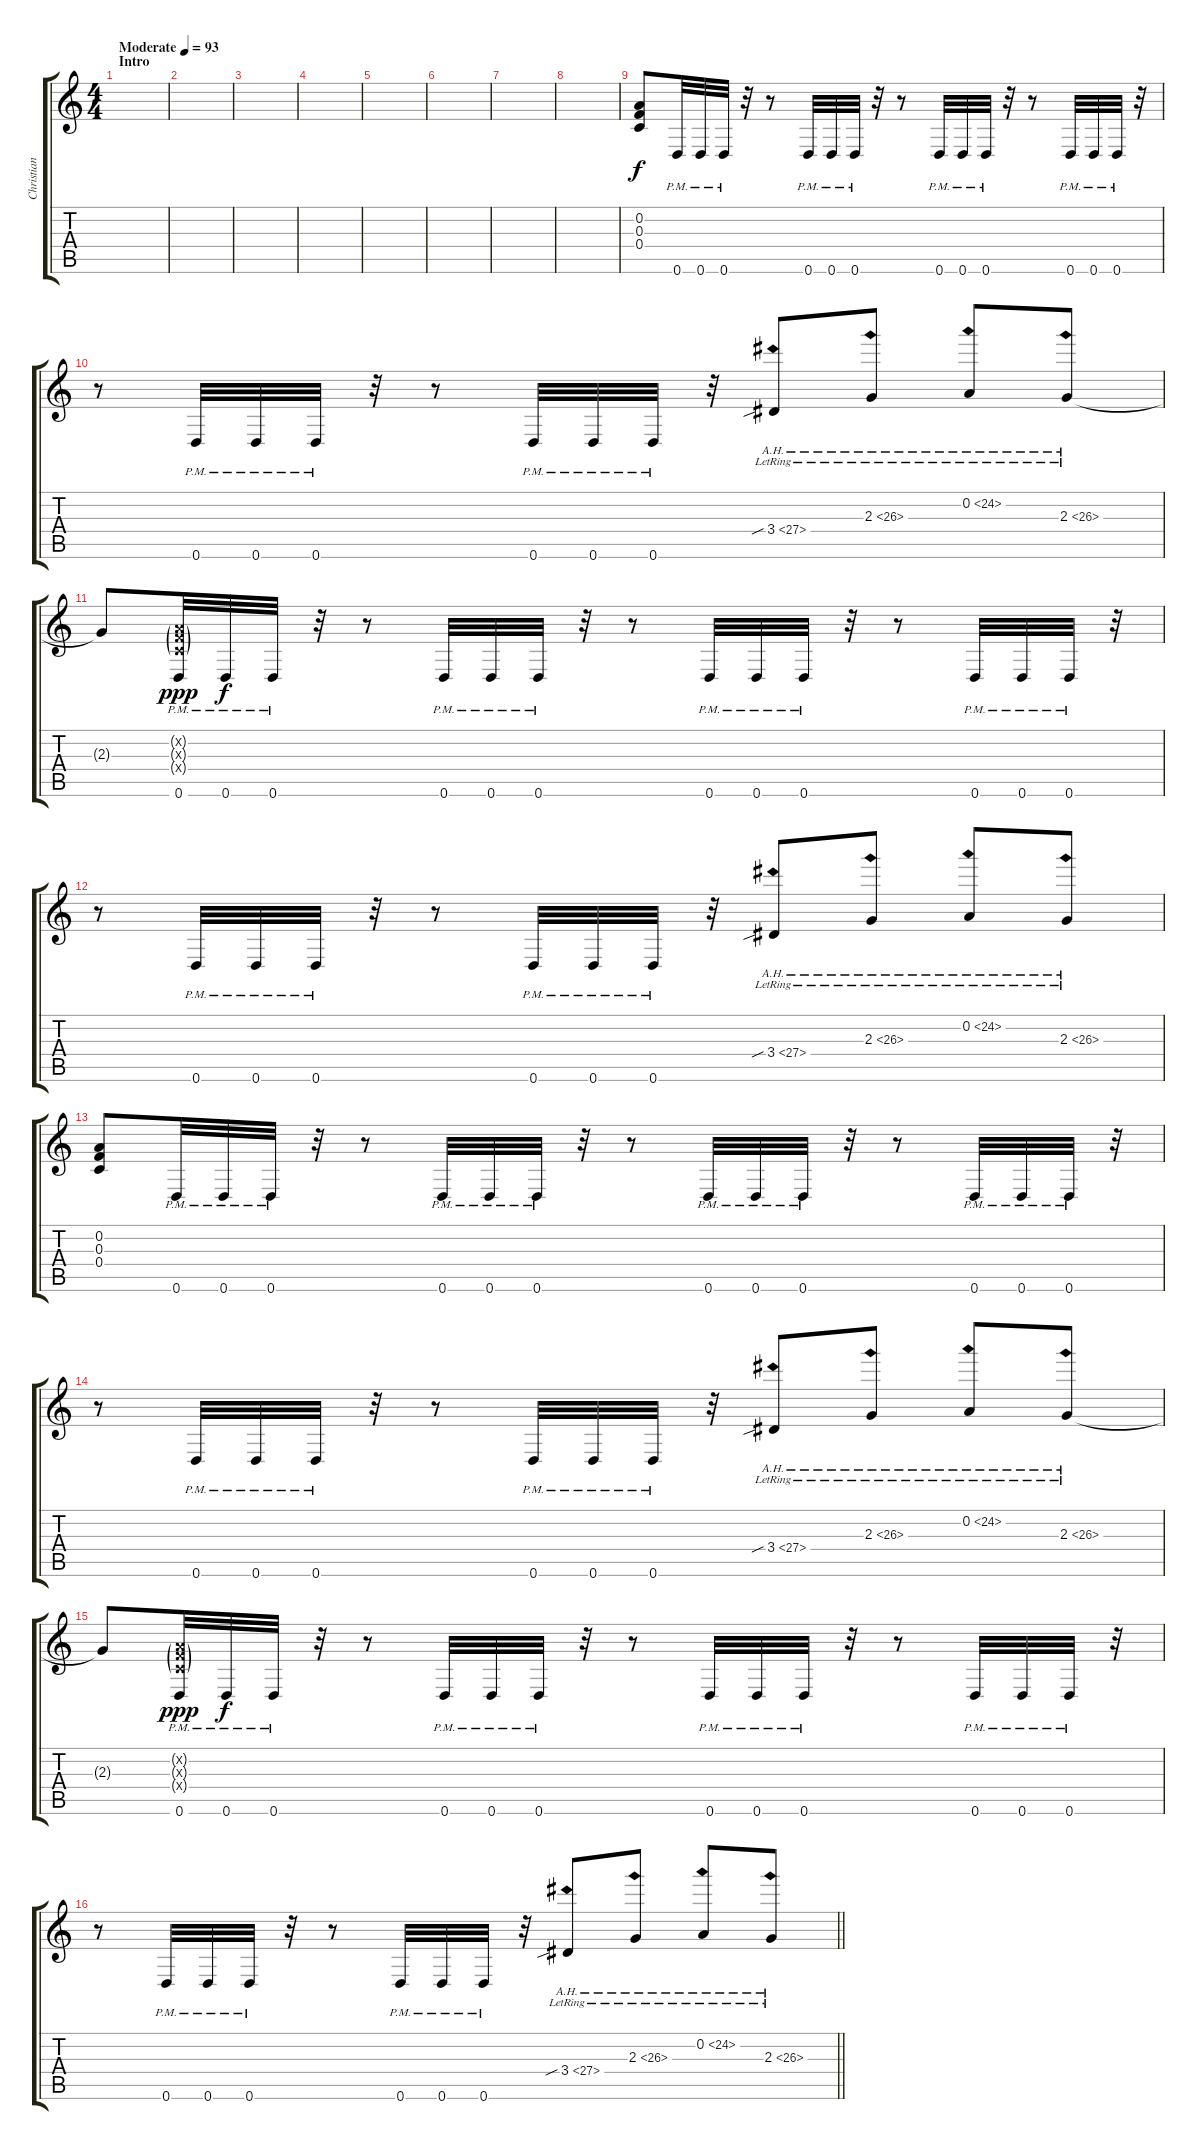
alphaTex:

\track ("Christian Andreu" "Christian ") {instrument distortionguitar}
\staff {score tabs}
\tuning (D4 A3 F3 C3 G2 D2) {hide}
\ts (4 4)
\section ("" "Intro")
\tempo (93 "Moderate")
\clef g2
\ks c
|
|
|
|
|
|
|
|
(0.2 0.3 0.4).8 0.6{pm}.32 0.6{pm}.32 0.6{pm}.32 r.32 r.8 0.6{pm}.32 0.6{pm}.32 0.6{pm}.32 r.32 r.8 0.6{pm}.32 0.6{pm}.32 0.6{pm}.32 r.32 r.8 0.6{pm}.32 0.6{pm}.32 0.6{pm}.32 r.32 |
r.8 0.6{pm}.32 0.6{pm}.32 0.6{pm}.32 r.32 r.8 0.6{pm}.32 0.6{pm}.32 0.6{pm}.32 r.32 3.4{ah 24 sib lr}.8 2.3{ah 24 lr}.8 0.2{ah 24 lr}.8 2.3{ah 24 lr}.8 |
2.3{t}.8 (0.2{g x} 0.3{g x} 0.4{g x} 0.6{pm}).32{dy ppp} 0.6{pm}.32{dy f} 0.6{pm}.32 r.32 r.8 0.6{pm}.32 0.6{pm}.32 0.6{pm}.32 r.32 r.8 0.6{pm}.32 0.6{pm}.32 0.6{pm}.32 r.32 r.8 0.6{pm}.32 0.6{pm}.32 0.6{pm}.32 r.32 |
r.8 0.6{pm}.32 0.6{pm}.32 0.6{pm}.32 r.32 r.8 0.6{pm}.32 0.6{pm}.32 0.6{pm}.32 r.32 3.4{ah 24 sib lr}.8 2.3{ah 24 lr}.8 0.2{ah 24 lr}.8 2.3{ah 24 lr}.8 |
(0.2 0.3 0.4).8 0.6{pm}.32 0.6{pm}.32 0.6{pm}.32 r.32 r.8 0.6{pm}.32 0.6{pm}.32 0.6{pm}.32 r.32 r.8 0.6{pm}.32 0.6{pm}.32 0.6{pm}.32 r.32 r.8 0.6{pm}.32 0.6{pm}.32 0.6{pm}.32 r.32 |
r.8 0.6{pm}.32 0.6{pm}.32 0.6{pm}.32 r.32 r.8 0.6{pm}.32 0.6{pm}.32 0.6{pm}.32 r.32 3.4{ah 24 sib lr}.8 2.3{ah 24 lr}.8 0.2{ah 24 lr}.8 2.3{ah 24 lr}.8 |
2.3{t}.8 (0.2{g x} 0.3{g x} 0.4{g x} 0.6{pm}).32{dy ppp} 0.6{pm}.32{dy f} 0.6{pm}.32 r.32 r.8 0.6{pm}.32 0.6{pm}.32 0.6{pm}.32 r.32 r.8 0.6{pm}.32 0.6{pm}.32 0.6{pm}.32 r.32 r.8 0.6{pm}.32 0.6{pm}.32 0.6{pm}.32 r.32 |
\barLineRight lightlight
r.8 0.6{pm}.32 0.6{pm}.32 0.6{pm}.32 r.32 r.8 0.6{pm}.32 0.6{pm}.32 0.6{pm}.32 r.32 3.4{ah 24 sib lr}.8 2.3{ah 24 lr}.8 0.2{ah 24 lr}.8 2.3{ah 24 lr}.8
